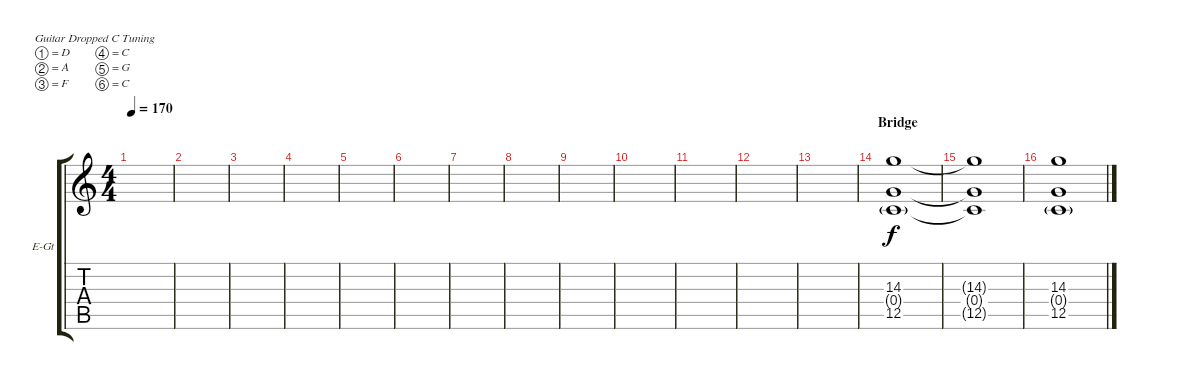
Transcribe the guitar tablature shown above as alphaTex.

\defaultSystemsLayout 4
\bracketExtendMode groupsimilarinstruments
\firstSystemTrackNameOrientation horizontal
\otherSystemsTrackNameOrientation horizontal
\track ("Extra Guitar" "E-Gt") {instrument distortionguitar}
\staff {score tabs}
\tuning (D4 A3 F3 C3 G2 C2)
\ts (4 4)
\tempo 170
\clef g2
\ks c
|
|
|
|
|
|
|
|
|
|
|
|
|
\section ("" "Bridge")
(12.5 14.3 0.4{g}).1 |
(12.5{t} 14.3{t} 0.4{t}).1 |
(12.5 14.3 0.4{g}).1
